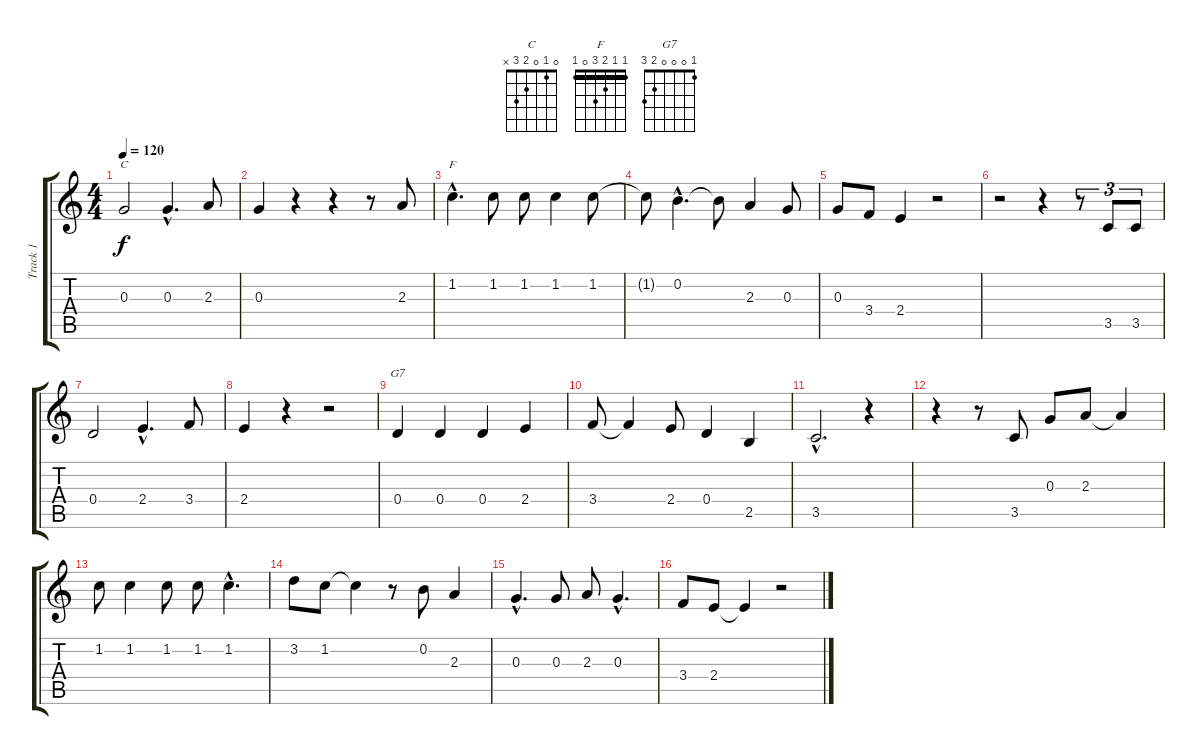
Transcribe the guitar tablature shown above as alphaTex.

\track ("Track 1" "Track 1") {instrument acousticguitarsteel}
\staff {score tabs}
\tuning (E4 B3 G3 D3 A2 E2) {hide}
\chord ("C" 0 1 0 2 3 x)
\chord ("F" 1 1 2 3 0 1) {barre 1}
\chord ("G7" 1 0 0 0 2 3)
\ts (4 4)
\tempo 120
\clef g2
\ks c
0.3.2{ch "C" dy f} 0.3{hac}.4{d} 2.3.8 |
0.3.4 r.4 r.4 r.8 2.3.8 |
1.2{hac}.4{d ch "F"} 1.2.8 1.2.8 1.2.4 1.2.8 |
1.2{t}.8 0.2{hac}.4{d} 0.2{t}.8 2.3.4 0.3.8 |
0.3.8 3.4.8 2.4.4 r.2 |
r.2 r.4 r.8{tu (3 2)} 3.5.8{tu (3 2)} 3.5.8{tu (3 2)} |
0.4.2 2.4{hac}.4{d} 3.4.8 |
2.4.4 r.4 r.2 |
0.4.4{ch "G7"} 0.4.4 0.4.4 2.4.4 |
3.4.8 3.4{t}.4 2.4.8 0.4.4 2.5.4 |
3.5{hac}.2{d} r.4 |
r.4 r.8 3.5.8 0.3.8 2.3.8 2.3{t}.4 |
1.2.8 1.2.4 1.2.8 1.2.8 1.2{hac}.4{d} |
3.2.8 1.2.8 1.2{t}.4 r.8 0.2.8 2.3.4 |
0.3{hac}.4{d} 0.3.8 2.3.8 0.3{hac}.4{d} |
3.4.8 2.4.8 2.4{t}.4 r.2
